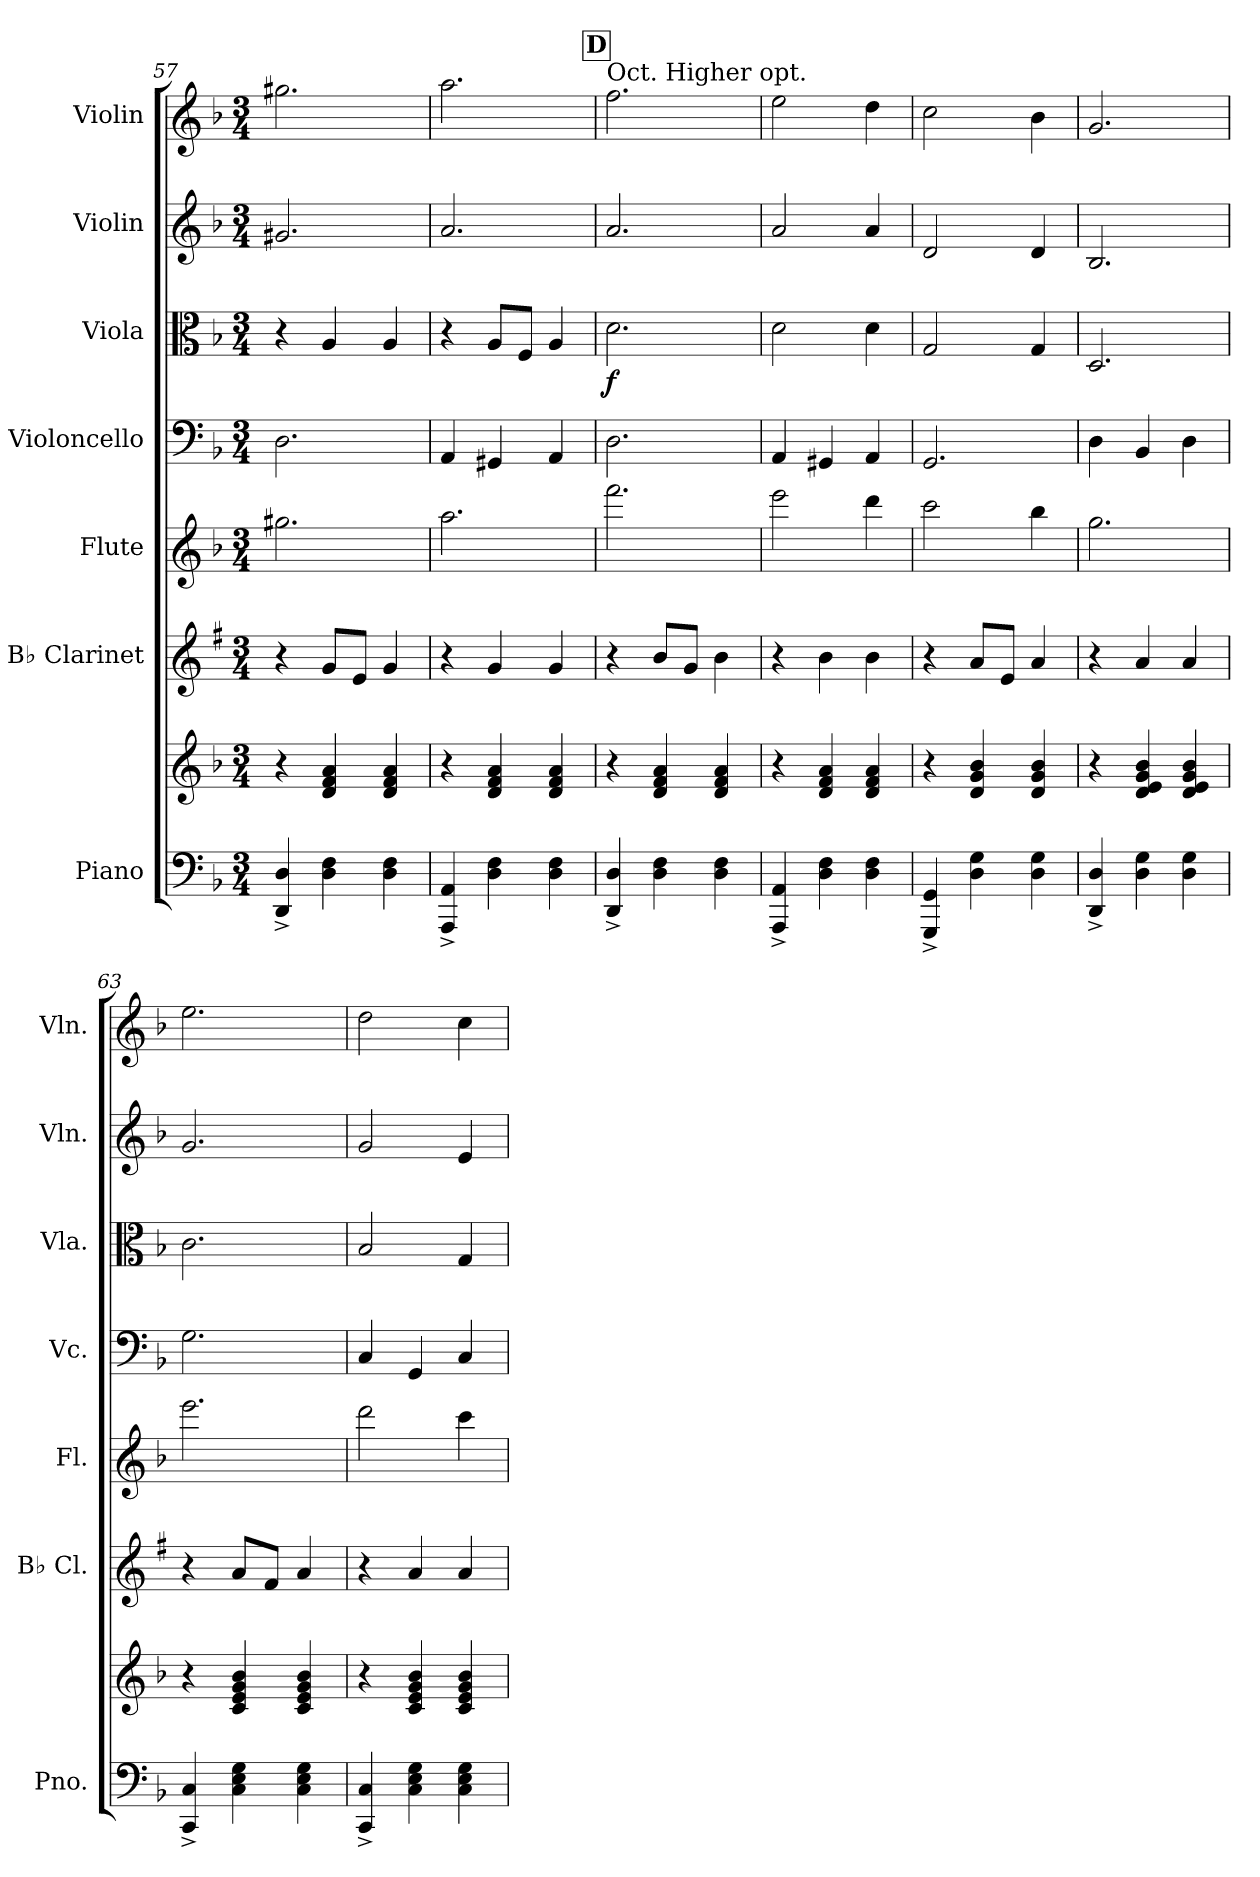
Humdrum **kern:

**kern	**kern	**kern	**kern	**kern	**kern	**dynam	**kern	**kern
*part7	*part7	*part6	*part5	*part4	*part3	*part3	*part2	*part1
*staff8	*staff7	*staff6	*staff5	*staff4	*staff3	*staff3	*staff2	*staff1
*I"Piano	*	*I"B♭ Clarinet	*I"Flute	*I"Violoncello	*I"Viola	*	*I"Violin	*I"Violin
*I'Pno.	*	*I'B♭ Cl.	*I'Fl.	*I'Vc.	*I'Vla.	*	*I'Vln.	*I'Vln.
*clefF4	*clefG2	*clefG2	*clefG2	*clefF4	*clefC3	*	*clefG2	*clefG2
*	*	*ITrd1c2	*	*	*	*	*	*
*k[b-]	*k[b-]	*k[b-]	*k[b-]	*k[b-]	*k[b-]	*	*k[b-]	*k[b-]
*M3/4	*M3/4	*M3/4	*M3/4	*M3/4	*M3/4	*	*M3/4	*M3/4
=57	=57	=57	=57	=57	=57	=57	=57	=57
4DD/^ 4D/^	4r	4r	2.gg#X\	2.D\	4r	.	2.g#X/	2.gg#X\
4D\ 4F\	4d/ 4f/ 4a/	8f/L	.	.	4A/	.	.	.
.	.	8d/J	.	.	.	.	.	.
4D\ 4F\	4d/ 4f/ 4a/	4f/	.	.	4A/	.	.	.
=58	=58	=58	=58	=58	=58	=58	=58	=58
4AAA/^ 4AA/^	4r	4r	2.aa\	4AA/	4r	.	2.a/	2.aa\
4D\ 4F\	4d/ 4f/ 4a/	4f/	.	4GG#X/	8A/L	.	.	.
.	.	.	.	.	8F/J	.	.	.
4D\ 4F\	4d/ 4f/ 4a/	4f/	.	4AA/	4A/	.	.	.
!!LO:REH:place=s1:a:B:fs=14:t=D
=59	=59	=59	=59	=59	=59	=59	=59	=59
!	!	!	!	!	!	!	!	!LO:TX:a:t=Oct. Higher opt.
!	!	!	!	!	!	!LO:DY:b	!	!
4DD/^ 4D/^	4r	4r	2.fff\	2.D\	2.d\	f	2.a/	2.ff\
4D\ 4F\	4d/ 4f/ 4a/	8a/L	.	.	.	.	.	.
.	.	8f/J	.	.	.	.	.	.
4D\ 4F\	4d/ 4f/ 4a/	4a\	.	.	.	.	.	.
=60	=60	=60	=60	=60	=60	=60	=60	=60
4AAA/^ 4AA/^	4r	4r	2eee\	4AA/	2d\	.	2a/	2ee\
4D\ 4F\	4d/ 4f/ 4a/	4a\	.	4GG#X/	.	.	.	.
4D\ 4F\	4d/ 4f/ 4a/	4a\	4ddd\	4AA/	4d\	.	4a/	4dd\
=61	=61	=61	=61	=61	=61	=61	=61	=61
4GGG/^ 4GG/^	4r	4r	2ccc\	2.GG/	2G/	.	2d/	2cc\
4D\ 4G\	4d/ 4g/ 4b-/	8g/L	.	.	.	.	.	.
.	.	8d/J	.	.	.	.	.	.
4D\ 4G\	4d/ 4g/ 4b-/	4g/	4bb-\	.	4G/	.	4d/	4b-\
=62	=62	=62	=62	=62	=62	=62	=62	=62
4DD/^ 4D/^	4r	4r	2.gg\	4D\	2.D/	.	2.B-/	2.g/
4D\ 4G\	4d/ 4e/ 4g/ 4b-/	4g/	.	4BB-/	.	.	.	.
4D\ 4G\	4d/ 4e/ 4g/ 4b-/	4g/	.	4D\	.	.	.	.
!!LO:PB:g=z
=63	=63	=63	=63	=63	=63	=63	=63	=63
4CC/^ 4C/^	4r	4r	2.eee\	2.G\	2.c\	.	2.g/	2.ee\
4C\ 4E\ 4G\	4c/ 4e/ 4g/ 4b-/	8g/L	.	.	.	.	.	.
.	.	8e/J	.	.	.	.	.	.
4C\ 4E\ 4G\	4c/ 4e/ 4g/ 4b-/	4g/	.	.	.	.	.	.
=64	=64	=64	=64	=64	=64	=64	=64	=64
4CC/^ 4C/^	4r	4r	2ddd\	4C/	2B-/	.	2g/	2dd\
4C\ 4E\ 4G\	4c/ 4e/ 4g/ 4b-/	4g/	.	4GG/	.	.	.	.
4C\ 4E\ 4G\	4c/ 4e/ 4g/ 4b-/	4g/	4ccc\	4C/	4G/	.	4e/	4cc\
=	=	=	=	=	=	=	=	=
*-	*-	*-	*-	*-	*-	*-	*-	*-
